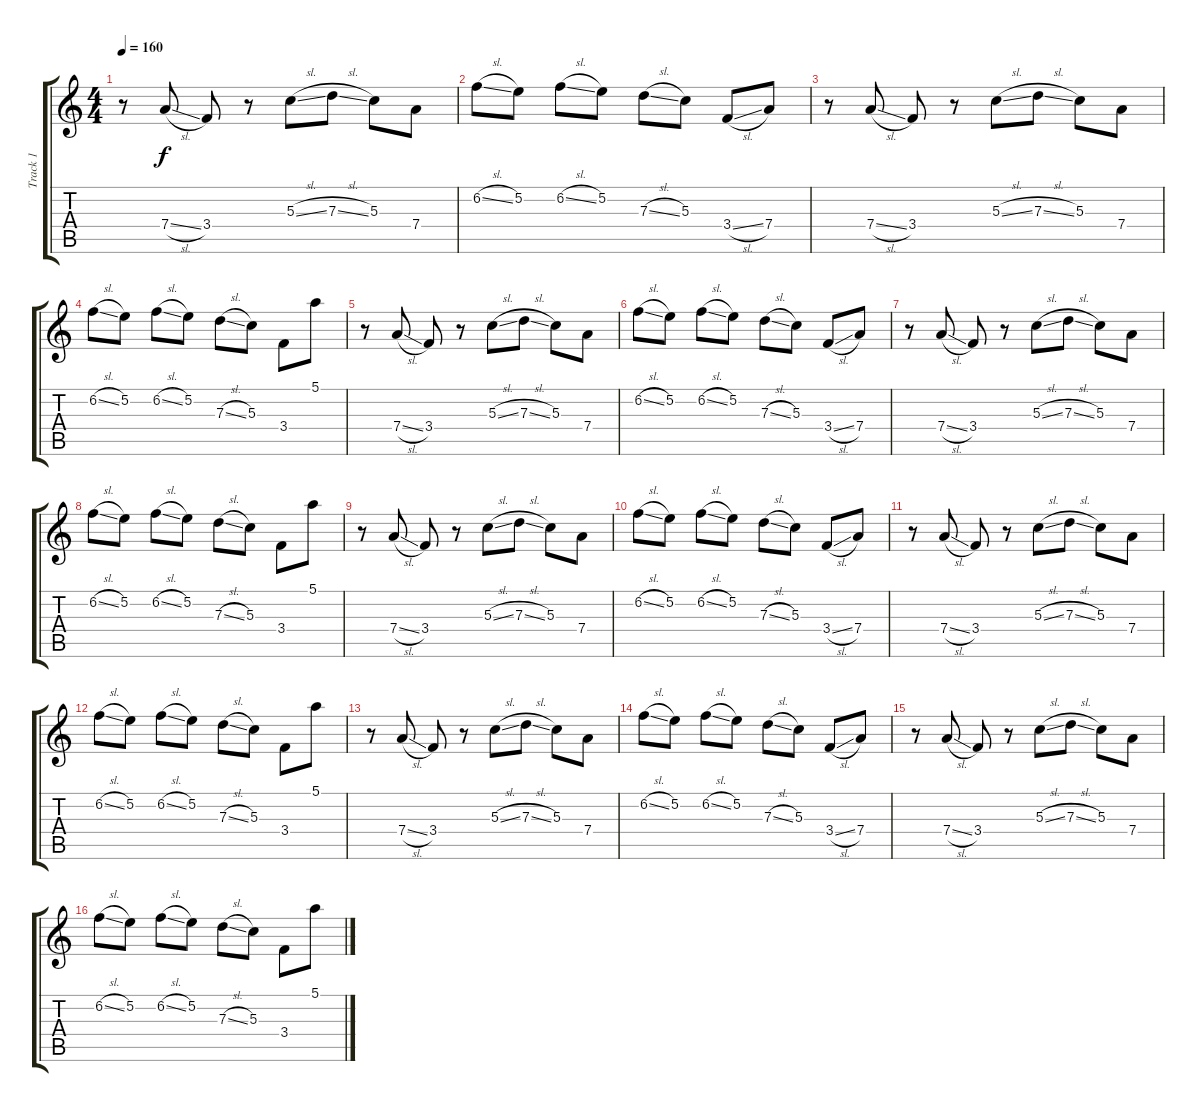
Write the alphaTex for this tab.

\track ("Track 1" "Track 1") {instrument overdrivenguitar}
\staff {score tabs}
\tuning (E4 B3 G3 D3 A2 D2) {hide}
\ts (4 4)
\tempo 160
\clef g2
\ks c
r.8{dy f} 7.4{sl}.8 3.4.8 r.8 5.3{sl}.8 7.3{sl}.8 5.3.8 7.4.8 |
6.2{sl}.8 5.2.8 6.2{sl}.8 5.2.8 7.3{sl}.8 5.3.8 3.4{sl}.8 7.4.8 |
r.8 7.4{sl}.8 3.4.8 r.8 5.3{sl}.8 7.3{sl}.8 5.3.8 7.4.8 |
6.2{sl}.8 5.2.8 6.2{sl}.8 5.2.8 7.3{sl}.8 5.3.8 3.4.8 5.1.8 |
r.8 7.4{sl}.8 3.4.8 r.8 5.3{sl}.8 7.3{sl}.8 5.3.8 7.4.8 |
6.2{sl}.8 5.2.8 6.2{sl}.8 5.2.8 7.3{sl}.8 5.3.8 3.4{sl}.8 7.4.8 |
r.8 7.4{sl}.8 3.4.8 r.8 5.3{sl}.8 7.3{sl}.8 5.3.8 7.4.8 |
6.2{sl}.8 5.2.8 6.2{sl}.8 5.2.8 7.3{sl}.8 5.3.8 3.4.8 5.1.8 |
r.8 7.4{sl}.8 3.4.8 r.8 5.3{sl}.8 7.3{sl}.8 5.3.8 7.4.8 |
6.2{sl}.8 5.2.8 6.2{sl}.8 5.2.8 7.3{sl}.8 5.3.8 3.4{sl}.8 7.4.8 |
r.8 7.4{sl}.8 3.4.8 r.8 5.3{sl}.8 7.3{sl}.8 5.3.8 7.4.8 |
6.2{sl}.8 5.2.8 6.2{sl}.8 5.2.8 7.3{sl}.8 5.3.8 3.4.8 5.1.8 |
r.8 7.4{sl}.8 3.4.8 r.8 5.3{sl}.8 7.3{sl}.8 5.3.8 7.4.8 |
6.2{sl}.8 5.2.8 6.2{sl}.8 5.2.8 7.3{sl}.8 5.3.8 3.4{sl}.8 7.4.8 |
r.8 7.4{sl}.8 3.4.8 r.8 5.3{sl}.8 7.3{sl}.8 5.3.8 7.4.8 |
6.2{sl}.8 5.2.8 6.2{sl}.8 5.2.8 7.3{sl}.8 5.3.8 3.4.8 5.1.8
